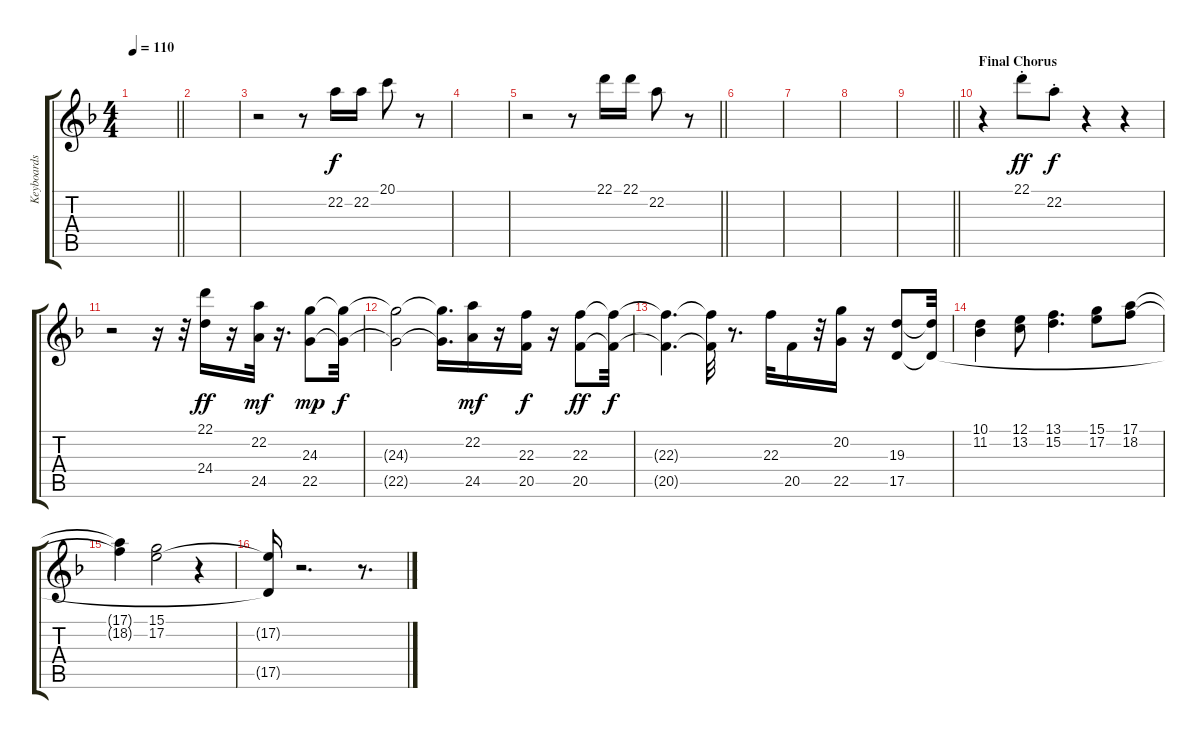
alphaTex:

\track ("Keyboards Lead" "Keyboards ") {instrument stringensemble1}
\staff {score tabs}
\tuning (E4 B3 G3 D3 A2 E2) {hide}
\ts (4 4)
\tempo 110
\clef g2
\barLineRight lightlight
\ks dminor
|
|
r.2 r.8 22.2.16{dy f} 22.2.16 20.1.8 r.8 |
|
\barLineRight lightlight
r.2 r.8 22.1.16 22.1.16 22.2.8 r.8 |
|
|
|
\barLineRight lightlight
|
\section ("" "Final Chorus")
r.4 22.1{st}.8{dy ff} 22.2{st}.8{dy f} r.4 r.4 |
r.2 r.16 r.32 (22.1 24.4).16{dy ff} r.16 (22.2 24.5).32{dy mf} r.16{d} (24.3 22.5).8{dy mp} (24.3{t} 22.5{t}).32{dy f} |
(24.3{t} 22.5{t}).2 (24.3{t} 22.5{t}).16{d} (22.2 24.5).16{dy mf} r.16 (22.3 20.5).16{dy f} r.16 (22.3 20.5).8{dy ff} (22.3{t} 20.5{t}).32{dy f} |
(22.3{t} 20.5{t}).4{d} (22.3{t} 20.5{t}).32 r.8{d} 22.3.32 20.5.16 r.32 (20.2 22.5).16 r.16 (19.3 17.5).8 (19.3{t} 17.5{t}).32 |
(10.1 11.2).4 (12.1 13.2).8 (13.1 15.2).4{d} (15.1 17.2).8 (17.1 18.2).8 |
(17.1{t} 18.2{t}).4 (15.1 17.2).2 r.4 |
(17.2{t} 17.5{t}).16 r.2{d} r.8{d}
